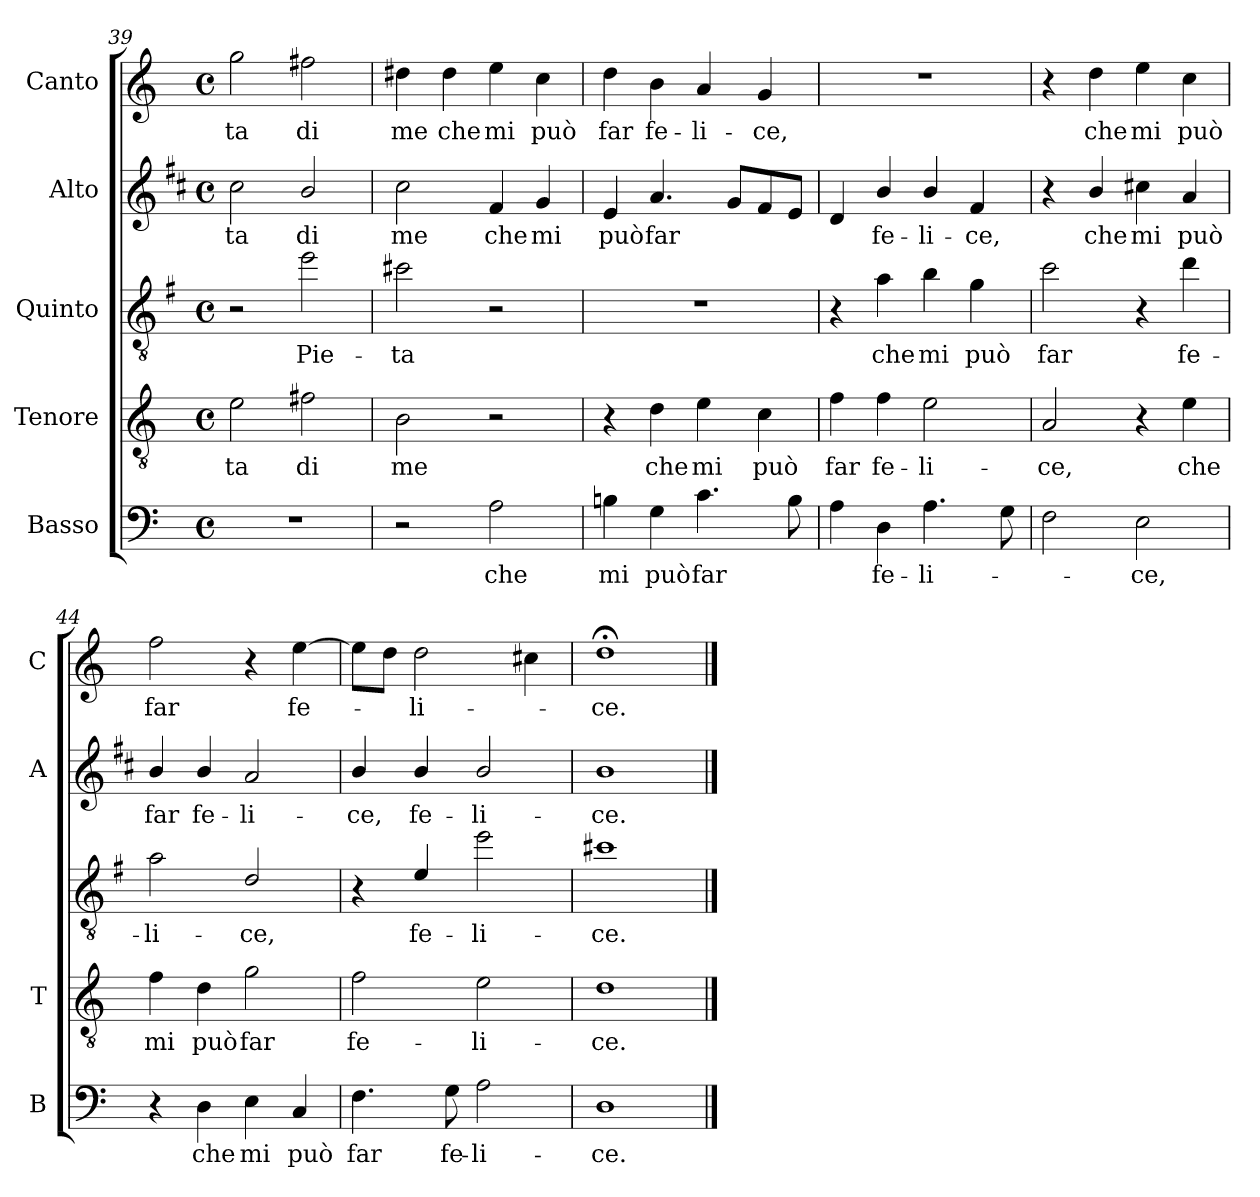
**kern	**text	**kern	**text	**kern	**text	**kern	**text	**kern	**text
*part5	*part5	*part4	*part4	*part3	*part3	*part2	*part2	*part1	*part1
*staff5	*staff5	*staff4	*staff4	*staff3	*staff3	*staff2	*staff2	*staff1	*staff1
*I"Basso	*	*I"Tenore	*	*I"Quinto	*	*I"Alto	*	*I"Canto	*
*I'B	*	*I'T	*	*	*	*I'A	*	*I'C	*
*clefF4	*	*clefGv2	*	*clefGv2	*	*clefG2	*	*clefG2	*
*	*	*	*	*ITrd4c7	*	*ITrd1c2	*	*	*
*k[]	*	*k[]	*	*k[]	*	*k[]	*	*k[]	*
*C:	*	*C:	*	*C:	*	*C:	*	*C:	*
*M4/4	*	*M4/4	*	*M4/4	*	*M4/4	*	*M4/4	*
*met(c)	*	*met(c)	*	*met(c)	*	*met(c)	*	*met(c)	*
=39	=39	=39	=39	=39	=39	=39	=39	=39	=39
!	!	!	!LO:LY:b	!	!	!	!LO:LY:b	!	!LO:LY:b
1r	.	2e\	-ta	2r	.	2b\	-ta	2gg\	-ta
!	!	!	!LO:LY:b	!	!LO:LY:b	!	!LO:LY:b	!	!LO:LY:b
.	.	2f#X\	di	2a\	Pie-	2a/	di	2ff#X\	di
=40	=40	=40	=40	=40	=40	=40	=40	=40	=40
!	!	!	!LO:LY:b	!	!LO:LY:b	!	!LO:LY:b	!	!LO:LY:b
2r	.	2B\	me	2f#X\	-ta	2b\	me	4dd#X\	me
!	!	!	!	!	!	!	!	!	!LO:LY:b
.	.	.	.	.	.	.	.	4dd#\	che
!	!LO:LY:b	!	!	!	!	!	!LO:LY:b	!	!LO:LY:b
2A\	che	2r	.	2r	.	4e/	che	4ee\	mi
!	!	!	!	!	!	!	!LO:LY:b	!	!LO:LY:b
.	.	.	.	.	.	4f/	mi	4cc\	può
=41	=41	=41	=41	=41	=41	=41	=41	=41	=41
!	!LO:LY:b	!	!	!	!	!	!LO:LY:b	!	!LO:LY:b
4Bni\	mi	4r	.	1r	.	4d/	può	4dd\	far
!	!LO:LY:b	!	!LO:LY:b	!	!	!	!LO:LY:b	!	!LO:LY:b
4G\	può	4d\	che	.	.	4.g/	far	4b\	fe-
!	!LO:LY:b	!	!LO:LY:b	!	!	!	!	!	!LO:LY:b
4.c\	far	4e\	mi	.	.	.	.	4a/	-li-
.	.	.	.	.	.	8f/L	.	.	.
!	!	!	!LO:LY:b	!	!	!	!	!	!LO:LY:b
.	.	4c\	può	.	.	8e/	.	4g/	-ce,
8B\	.	.	.	.	.	8d/J	.	.	.
=42	=42	=42	=42	=42	=42	=42	=42	=42	=42
!	!	!	!LO:LY:b	!	!	!	!	!	!
4A\	.	4f\	far	4r	.	4c/	.	1r	.
!	!LO:LY:b	!	!LO:LY:b	!	!LO:LY:b	!	!LO:LY:b	!	!
4D\	fe-	4f\	fe-	4d\	che	4a/	fe-	.	.
!	!LO:LY:b	!	!LO:LY:b	!	!LO:LY:b	!	!LO:LY:b	!	!
4.A\	-li-	2e\	-li-	4e\	mi	4a/	-li-	.	.
!	!	!	!	!	!LO:LY:b	!	!LO:LY:b	!	!
.	.	.	.	4c\	può	4e/	-ce,	.	.
8G\	.	.	.	.	.	.	.	.	.
!!LO:LB:g=z
=43	=43	=43	=43	=43	=43	=43	=43	=43	=43
!	!	!	!LO:LY:b	!	!LO:LY:b	!	!	!	!
2F\	.	2A/	-ce,	2f\	far	4r	.	4r	.
!	!	!	!	!	!	!	!LO:LY:b	!	!LO:LY:b
.	.	.	.	.	.	4a/	che	4dd\	che
!	!LO:LY:b	!	!	!	!	!	!LO:LY:b	!	!LO:LY:b
2E\	-ce,	4r	.	4r	.	4bni\	mi	4ee\	mi
!	!	!	!LO:LY:b	!	!LO:LY:b	!	!LO:LY:b	!	!LO:LY:b
.	.	4e\	che	4g\	fe-	4g/	può	4cc\	può
=44	=44	=44	=44	=44	=44	=44	=44	=44	=44
!	!	!	!LO:LY:b	!	!LO:LY:b	!	!LO:LY:b	!	!LO:LY:b
4r	.	4f\	mi	2d\	-li-	4a/	far	2ff\	far
!	!LO:LY:b	!	!LO:LY:b	!	!	!	!LO:LY:b	!	!
4D\	che	4d\	può	.	.	4a/	fe-	.	.
!	!LO:LY:b	!	!LO:LY:b	!	!LO:LY:b	!	!LO:LY:b	!	!
4E\	mi	2g\	far	2G/	-ce,	2g/	-li-	4r	.
!	!LO:LY:b	!	!	!	!	!	!	!	!LO:LY:b
4C/	può	.	.	.	.	.	.	[4ee\	fe-
=45	=45	=45	=45	=45	=45	=45	=45	=45	=45
!	!LO:LY:b	!	!LO:LY:b	!	!	!	!LO:LY:b	!	!
4.F\	far	2f\	fe-	4r	.	4a/	-ce,	8ee\L]	.
.	.	.	.	.	.	.	.	8dd\J	.
!	!	!	!	!	!LO:LY:b	!	!LO:LY:b	!	!LO:LY:b
.	.	.	.	4A/	fe-	4a/	fe-	2dd\	-li-
!	!LO:LY:b	!	!	!	!	!	!	!	!
8G\	fe-	.	.	.	.	.	.	.	.
!	!LO:LY:b	!	!LO:LY:b	!	!LO:LY:b	!	!LO:LY:b	!	!
2A\	-li-	2e\	-li-	2a\	-li-	2a/	-li-	.	.
.	.	.	.	.	.	.	.	4cc#X\	.
=46	=46	=46	=46	=46	=46	=46	=46	=46	=46
!	!LO:LY:b	!	!LO:LY:b	!	!LO:LY:b	!	!LO:LY:b	!	!LO:LY:b
1D	-ce.	1d	-ce.	1f#X	-ce.	1a	-ce.	1dd;<	-ce.
==	==	==	==	==	==	==	==	==	==
*-	*-	*-	*-	*-	*-	*-	*-	*-	*-
